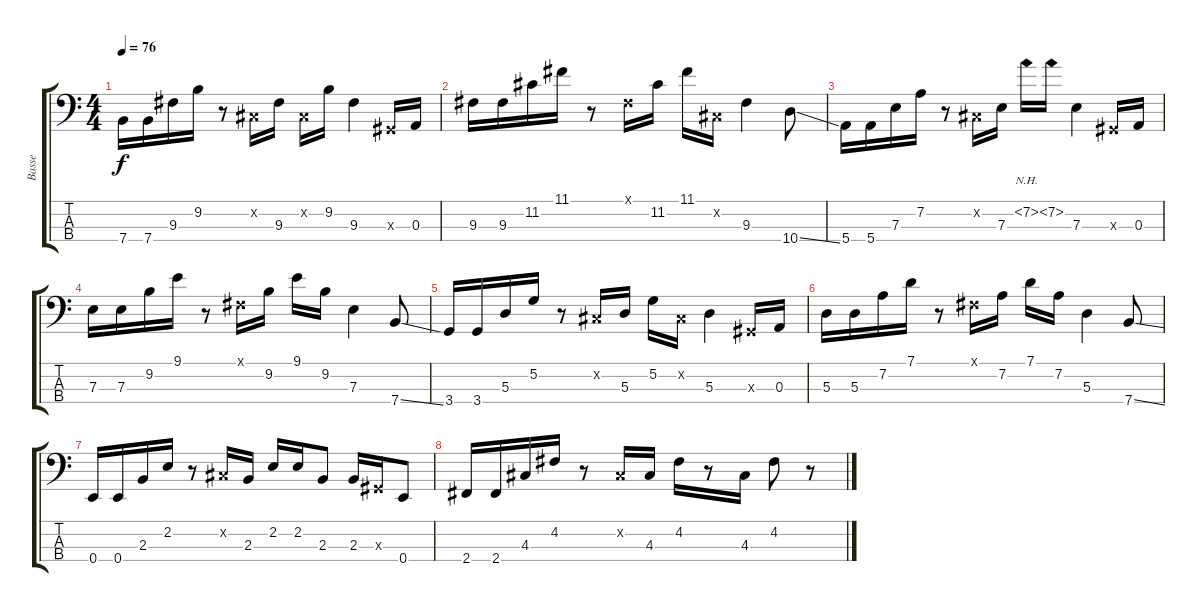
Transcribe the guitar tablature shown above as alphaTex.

\track ("Basse" "Basse") {instrument slapbass1}
\staff {score tabs}
\tuning (G2 D2 A1 E1) {hide}
\ts (4 4)
\tempo 76
\clef f4
\ks c
7.4.16{dy f volume 14} 7.4.16 9.3.16 9.2.16 r.8 -1.2{x}.16 9.3.16 -1.2{x}.16 9.2.16 9.3.4 -1.3{x}.16 0.3.16 |
9.3.16 9.3.16 11.2.16 11.1.16 r.8 -1.1{x}.16 11.2.16 11.1.16 -1.2{x}.16 9.3.4 10.4{ss}.8 |
5.4.16{volume 8} 5.4.16 7.3.16 7.2.16 r.8 -1.2{x}.16 7.3.16 7.2{nh}.16 7.2{nh}.16 7.3.4 -1.3{x}.16 0.3.16 |
7.3.16 7.3.16 9.2.16 9.1.16 r.8 -1.1{x}.16 9.2.16 9.1.16 9.2.16 7.3.4 7.4{ss}.8 |
3.4.16{volume 4} 3.4.16 5.3.16 5.2.16 r.8 -1.2{x}.16 5.3.16 5.2.16 -1.2{x}.16 5.3.4 -1.3{x}.16 0.3.16 |
5.3.16 5.3.16 7.2.16 7.1.16 r.8 -1.1{x}.16 7.2.16 7.1.16 7.2.16 5.3.4 7.4{ss}.8 |
0.4.16{volume 0} 0.4.16 2.3.16 2.2.16 r.8 -1.2{x}.16 2.3.16 2.2.16 2.2.16 2.3.8 2.3.16 -1.3{x}.16 0.4.8 |
2.4.16 2.4.16 4.3.16 4.2.16 r.8 -1.2{x}.16 4.3.16 4.2.16 r.8 4.3.16 4.2.8 r.8
